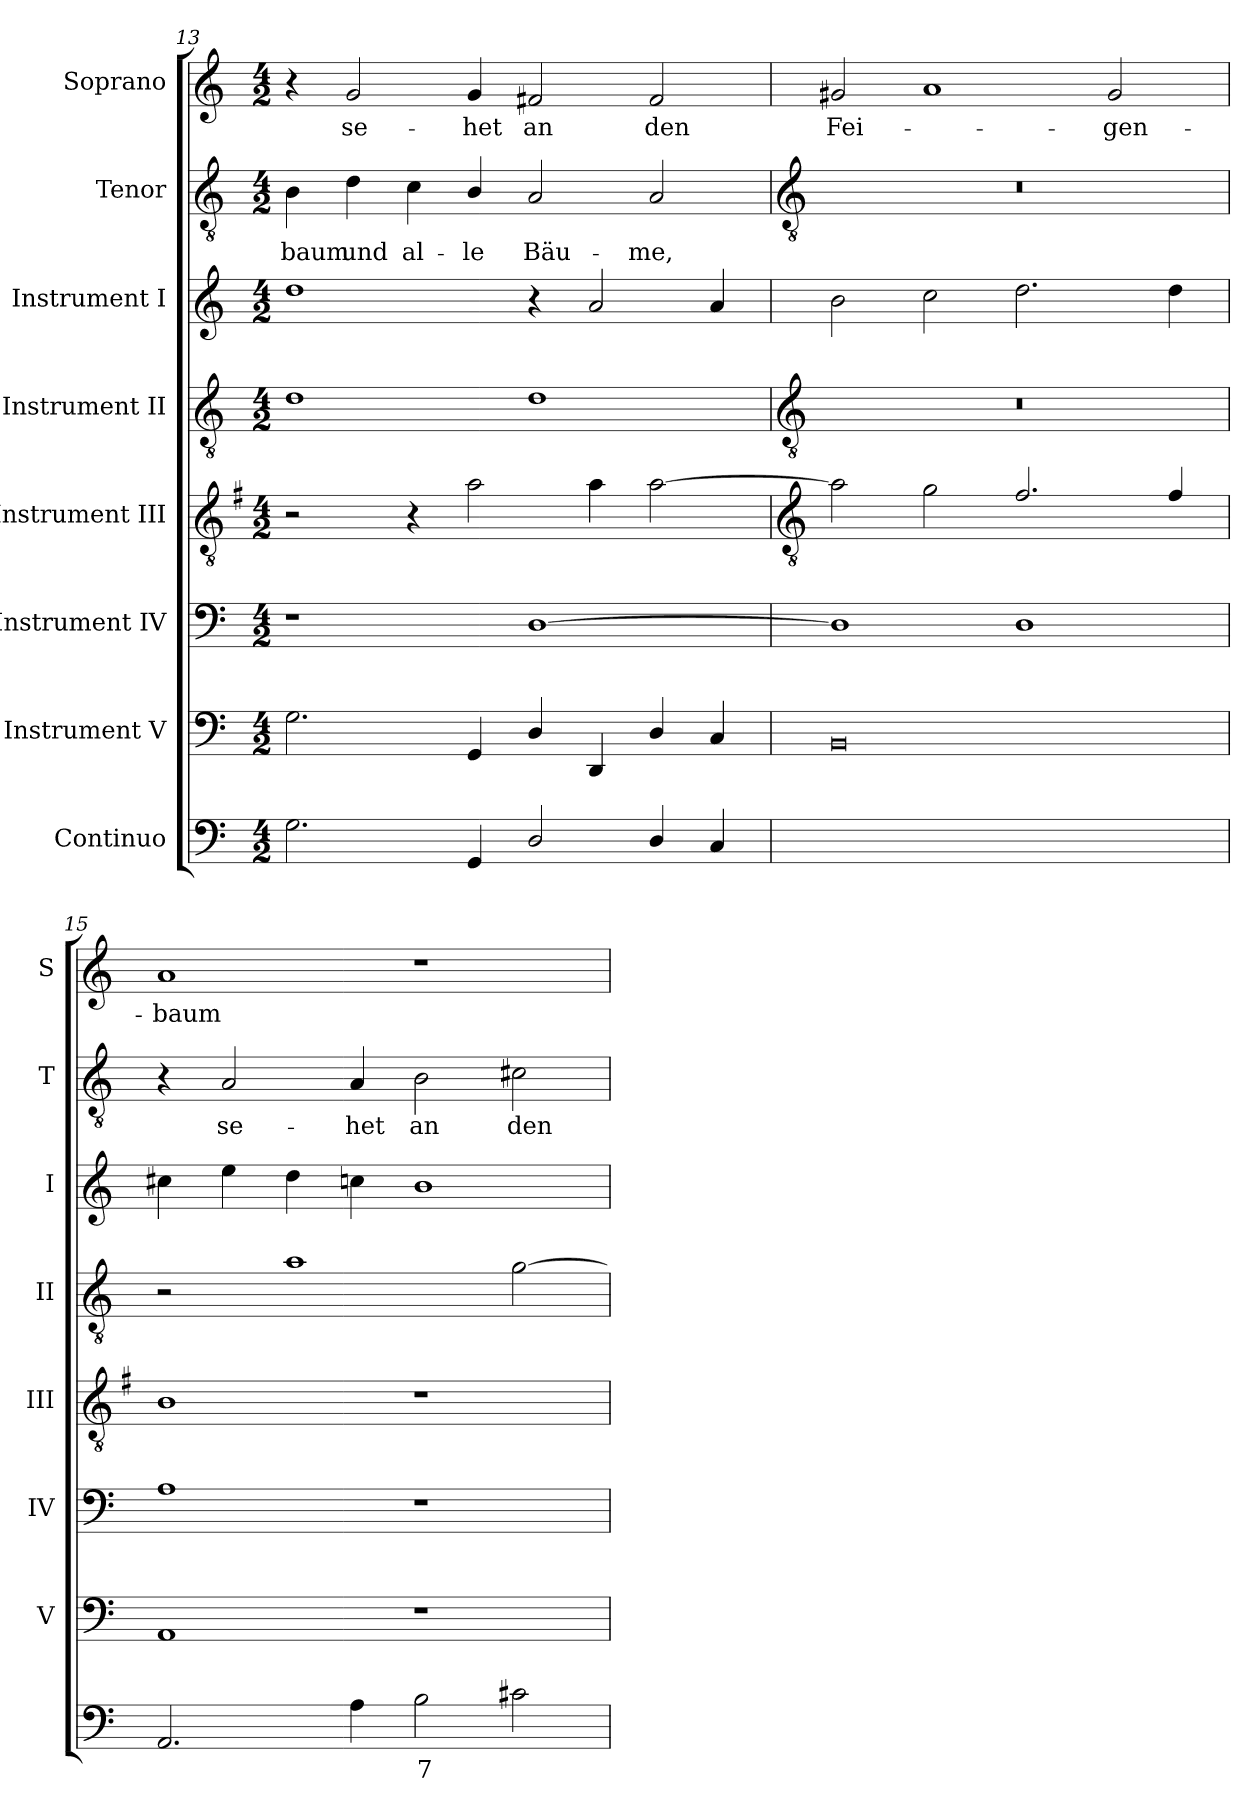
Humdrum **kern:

**kern	**text	**kern	**kern	**kern	**kern	**kern	**kern	**text	**kern	**text
*part8	*part8	*part7	*part6	*part5	*part4	*part3	*part2	*part2	*part1	*part1
*staff8	*staff8	*staff7	*staff6	*staff5	*staff4	*staff3	*staff2	*staff2	*staff1	*staff1
*I"Continuo	*	*I"Instrument V	*I"Instrument IV	*I"Instrument III	*I"Instrument II	*I"Instrument I	*I"Tenor	*	*I"Soprano	*
*	*	*I'V	*I'IV	*I'III	*I'II	*I'I	*I'T	*	*I'S	*
*clefF4	*	*clefF4	*clefF4	*clefGv2	*clefGv2	*clefG2	*clefGv2	*	*clefG2	*
*	*	*	*	*ITrd4c7	*	*	*	*	*	*
*k[]	*	*k[]	*k[]	*k[]	*k[]	*k[]	*k[]	*	*k[]	*
*C:	*	*C:	*C:	*C:	*C:	*C:	*C:	*	*C:	*
*M4/2	*	*M4/2	*M4/2	*M4/2	*M4/2	*M4/2	*M4/2	*	*M4/2	*
=13	=13	=13	=13	=13	=13	=13	=13	=13	=13	=13
!	!	!	!	!	!	!	!	!LO:LY:b	!	!
2.G	.	2.G	1r	2r	1d	1dd	4B	-baum	4r	.
!	!	!	!	!	!	!	!	!LO:LY:b	!	!LO:LY:b
.	.	.	.	.	.	.	4d	und	2g	se-
!	!	!	!	!	!	!	!	!LO:LY:b	!	!
.	.	.	.	4r	.	.	4c	al-	.	.
!	!	!	!	!	!	!	!	!LO:LY:b	!	!LO:LY:b
4GG	.	4GG	.	2d	.	.	4B/	-le	4g	-het
!	!	!	!	!	!	!	!	!LO:LY:b	!	!LO:LY:b
2D/	.	4D/	[1D	.	1d	4r	2A	Bäu-	2f#X	an
.	.	4DD	.	4d	.	2a	.	.	.	.
!	!	!	!	!	!	!	!	!LO:LY:b	!	!LO:LY:b
4D/	.	4D/	.	[2d	.	.	2A	-me,	2f#	den
4C	.	4C	.	.	.	4a	.	.	.	.
!!LO:LB:g=z
=14	=14	=14	=14	=14	=14	=14	=14	=14	=14	=14
*	*	*	*	*clefGv2	*clefGv2	*	*clefGv2	*	*	*
!	!LO:LY:b	!	!	!	!	!	!	!	!	!LO:LY:b
[2BByy	6	0BB	1D]	2d]	0r	2b	0r	.	2g#X	Fei-
!	!LO:LY:b	!	!	!	!	!	!	!	!	!
2BByy]	7	.	.	2c	.	2cc	.	.	1a	.
!	!LO:LY:b	!	!	!	!	!	!	!	!	!
[2BByy	7	.	1D	2.B/	.	2.dd	.	.	.	.
!	!LO:LY:b	!	!	!	!	!	!	!	!	!LO:LY:b
2BByy]	6	.	.	.	.	.	.	.	2g#	-gen-
.	.	.	.	4B/	.	4dd	.	.	.	.
=15	=15	=15	=15	=15	=15	=15	=15	=15	=15	=15
!	!	!	!	!	!	!	!	!	!	!LO:LY:b
2.AA	.	1AA	1A	1E	2r	4cc#X	4r	.	1a	-baum
!	!	!	!	!	!	!	!	!LO:LY:b	!	!
.	.	.	.	.	.	4ee	2A	se-	.	.
.	.	.	.	.	1a	4dd	.	.	.	.
!	!	!	!	!	!	!	!	!LO:LY:b	!	!
4A	.	.	.	.	.	4ccn	4A	-het	.	.
!	!LO:LY:b	!	!	!	!	!	!	!LO:LY:b	!	!
2B	7	1r	1r	1r	.	1b	2B	an	1r	.
!	!	!	!	!	!	!	!	!LO:LY:b	!	!
2c#X	.	.	.	.	[2g	.	2c#X	den	.	.
=	=	=	=	=	=	=	=	=	=	=
*-	*-	*-	*-	*-	*-	*-	*-	*-	*-	*-
